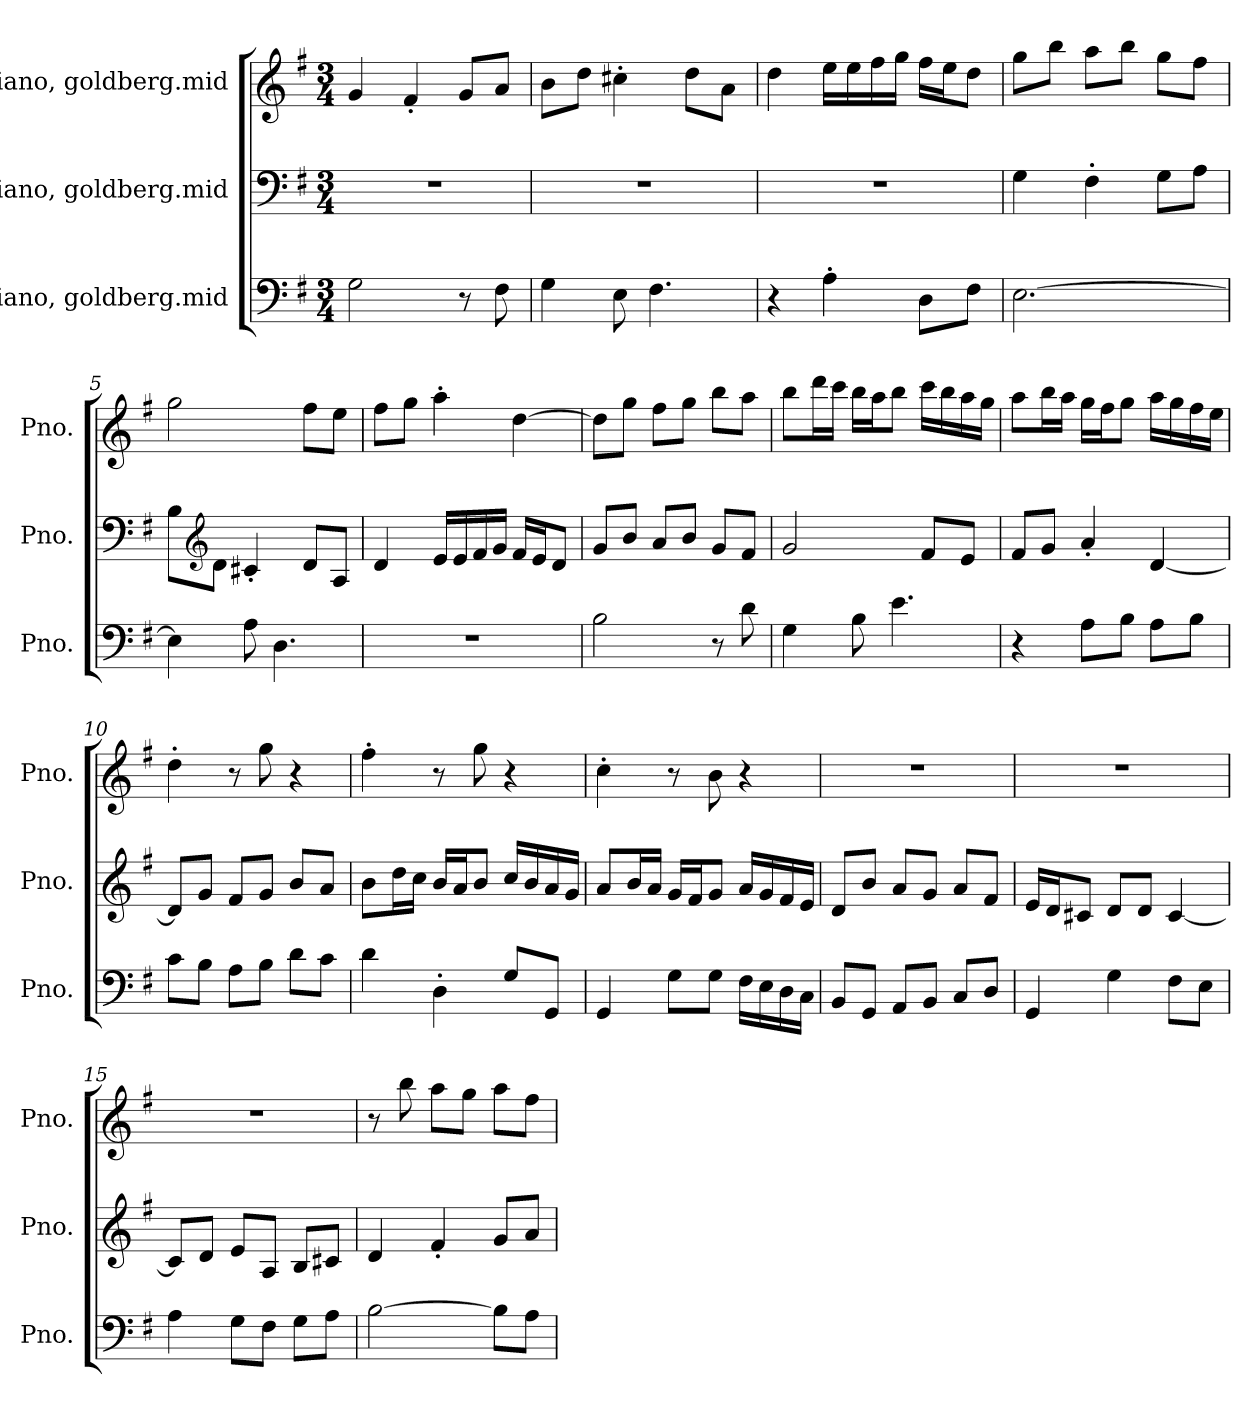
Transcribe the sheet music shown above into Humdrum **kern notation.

**kern	**kern	**kern
*part3	*part2	*part1
*staff3	*staff2	*staff1
*I"Piano, goldberg.mid	*I"Piano, goldberg.mid	*I"Piano, goldberg.mid
*I'Pno.	*I'Pno.	*I'Pno.
*clefF4	*clefF4	*clefG2
*k[f#]	*k[f#]	*k[f#]
*M3/4	*M3/4	*M3/4
*MM120	*MM120	*MM120
=1	=1	=1
2G\	2.r	4g/
.	.	4f#'/
8r	.	8g/L
8F#\	.	8a/J
=2	=2	=2
4G\	2.r	8b\L
.	.	8dd\J
8E\	.	4cc#X'\
4.F#\	.	.
.	.	8dd\L
.	.	8a\J
=3	=3	=3
4r	2.r	4dd\
4A'\	.	16ee\LL
.	.	16ee\
.	.	16ff#\
.	.	16gg\JJ
8D\L	.	16ff#\LL
.	.	16ee\J
8F#\J	.	8dd\J
=4	=4	=4
[2.E\	4G\	8gg\L
.	.	8bb\J
.	4F#'\	8aa\L
.	.	8bb\J
.	8G\L	8gg\L
.	8A\J	8ff#\J
!!LO:LB:g=z
=5	=5	=5
4E\]	8B\L	2gg\
*	*clefG2	*
.	8d\J	.
8A\	4c#X'/	.
4.D\	.	.
.	8d/L	8ff#\L
.	8A/J	8ee\J
=6	=6	=6
2.r	4d/	8ff#\L
.	.	8gg\J
.	16e/LL	4aa'\
.	16e/	.
.	16f#/	.
.	16g/JJ	.
.	16f#/LL	[4dd\
.	16e/J	.
.	8d/J	.
=7	=7	=7
2B\	8g/L	8dd\L]
.	8b/J	8gg\J
.	8a/L	8ff#\L
.	8b/J	8gg\J
8r	8g/L	8bb\L
8d\	8f#/J	8aa\J
=8	=8	=8
4G\	2g/	8bb\L
.	.	16ddd\L
.	.	16ccc\JJ
8B\	.	16bb\LL
.	.	16aa\J
4.e\	.	8bb\J
.	8f#/L	16ccc\LL
.	.	16bb\
.	8e/J	16aa\
.	.	16gg\JJ
!!LO:LB:g=z
=9	=9	=9
4r	8f#/L	8aa\L
.	8g/J	16bb\L
.	.	16aa\JJ
8A\L	4a'/	16gg\LL
.	.	16ff#\J
8B\J	.	8gg\J
8A\L	[4d/	16aa\LL
.	.	16gg\
8B\J	.	16ff#\
.	.	16ee\JJ
=10	=10	=10
8c\L	8d/L]	4dd'\
8B\J	8g/J	.
8A\L	8f#/L	8r
8B\J	8g/J	8gg\
8d\L	8b/L	4r
8c\J	8a/J	.
=11	=11	=11
4d\	8b\L	4ff#'\
.	16dd\L	.
.	16cc\JJ	.
4D'\	16b/LL	8r
.	16a/J	.
.	8b/J	8gg\
8G/L	16cc/LL	4r
.	16b/	.
8GG/J	16a/	.
.	16g/JJ	.
=12	=12	=12
4GG/	8a/L	4cc'\
.	16b/L	.
.	16a/JJ	.
8G\L	16g/LL	8r
.	16f#/J	.
8G\J	8g/J	8b\
16F#\LL	16a/LL	4r
16E\	16g/	.
16D\	16f#/	.
16C\JJ	16e/JJ	.
!!LO:LB:g=z
=13	=13	=13
8BB/L	8d/L	2.r
8GG/J	8b/J	.
8AA/L	8a/L	.
8BB/J	8g/J	.
8C/L	8a/L	.
8D/J	8f#/J	.
=14	=14	=14
4GG/	16e/LL	2.r
.	16d/J	.
.	8c#X/J	.
4G\	8d/L	.
.	8d/J	.
8F#\L	[4c#/	.
8E\J	.	.
=15	=15	=15
4A\	8c#/L]	2.r
.	8d/J	.
8G\L	8e/L	.
8F#\J	8A/J	.
8G\L	8B/L	.
8A\J	8c#X/J	.
=16	=16	=16
[2B\	4d/	8r
.	.	8bb\
.	4f#'/	8aa\L
.	.	8gg\J
8B\L]	8g/L	8aa\L
8A\J	8a/J	8ff#\J
=	=	=
*-	*-	*-
